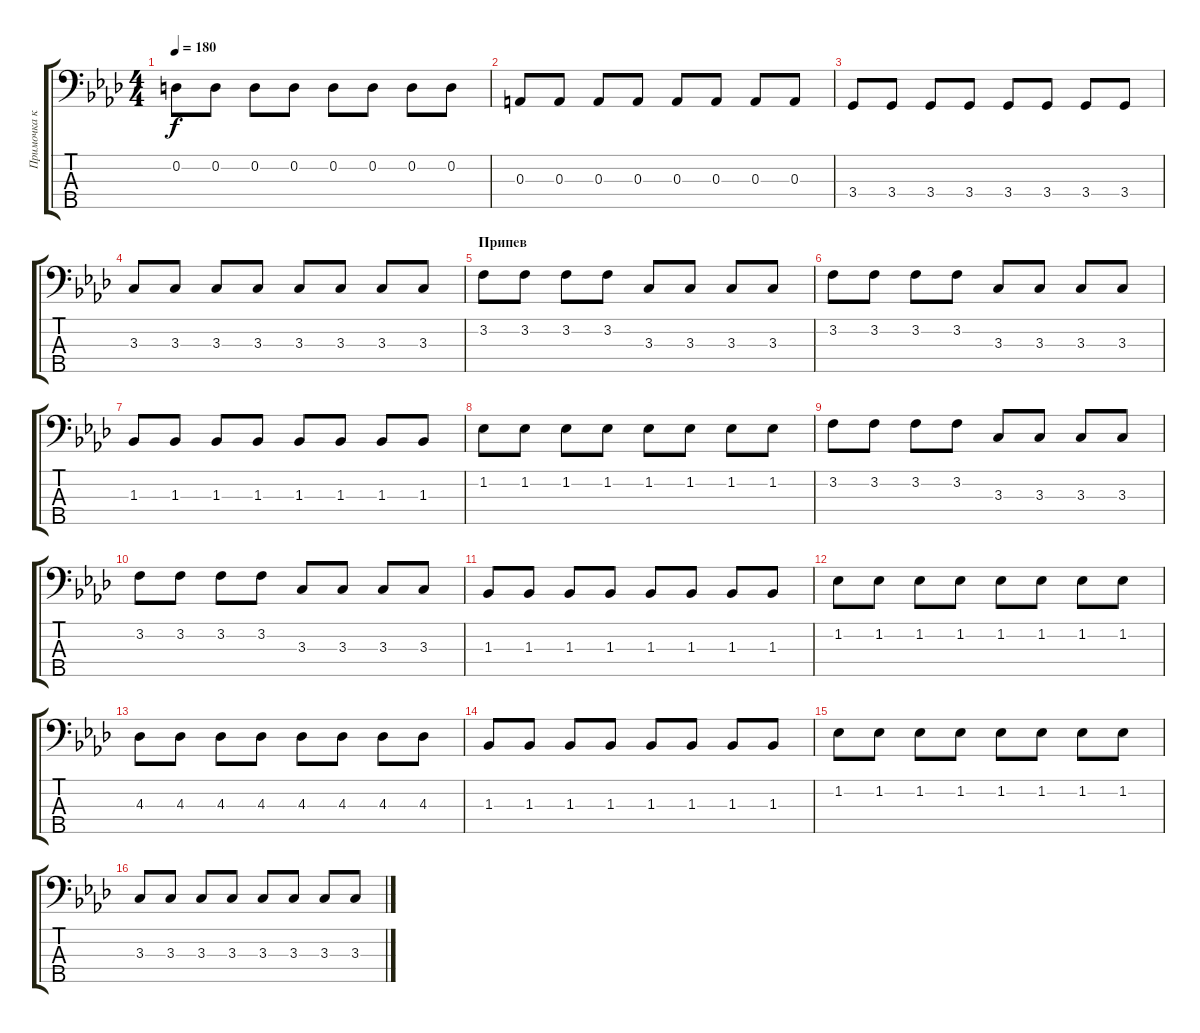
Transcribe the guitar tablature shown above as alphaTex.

\track ("Примочка к басу" "Примочка к") {instrument slapbass1}
\staff {score tabs}
\tuning (G2 D2 A1 E1 B0) {hide}
\ts (4 4)
\tempo 180
\clef f4
\ks ab
0.2.8{dy f} 0.2.8 0.2.8 0.2.8 0.2.8 0.2.8 0.2.8 0.2.8 |
0.3.8 0.3.8 0.3.8 0.3.8 0.3.8 0.3.8 0.3.8 0.3.8 |
3.4.8 3.4.8 3.4.8 3.4.8 3.4.8 3.4.8 3.4.8 3.4.8 |
3.3.8 3.3.8 3.3.8 3.3.8 3.3.8 3.3.8 3.3.8 3.3.8 |
\section ("" "Припев")
3.2.8 3.2.8 3.2.8 3.2.8 3.3.8 3.3.8 3.3.8 3.3.8 |
3.2.8 3.2.8 3.2.8 3.2.8 3.3.8 3.3.8 3.3.8 3.3.8 |
1.3.8 1.3.8 1.3.8 1.3.8 1.3.8 1.3.8 1.3.8 1.3.8 |
1.2.8 1.2.8 1.2.8 1.2.8 1.2.8 1.2.8 1.2.8 1.2.8 |
3.2.8 3.2.8 3.2.8 3.2.8 3.3.8 3.3.8 3.3.8 3.3.8 |
3.2.8 3.2.8 3.2.8 3.2.8 3.3.8 3.3.8 3.3.8 3.3.8 |
1.3.8 1.3.8 1.3.8 1.3.8 1.3.8 1.3.8 1.3.8 1.3.8 |
1.2.8 1.2.8 1.2.8 1.2.8 1.2.8 1.2.8 1.2.8 1.2.8 |
4.3.8 4.3.8 4.3.8 4.3.8 4.3.8 4.3.8 4.3.8 4.3.8 |
1.3.8 1.3.8 1.3.8 1.3.8 1.3.8 1.3.8 1.3.8 1.3.8 |
1.2.8 1.2.8 1.2.8 1.2.8 1.2.8 1.2.8 1.2.8 1.2.8 |
3.3.8 3.3.8 3.3.8 3.3.8 3.3.8 3.3.8 3.3.8 3.3.8
